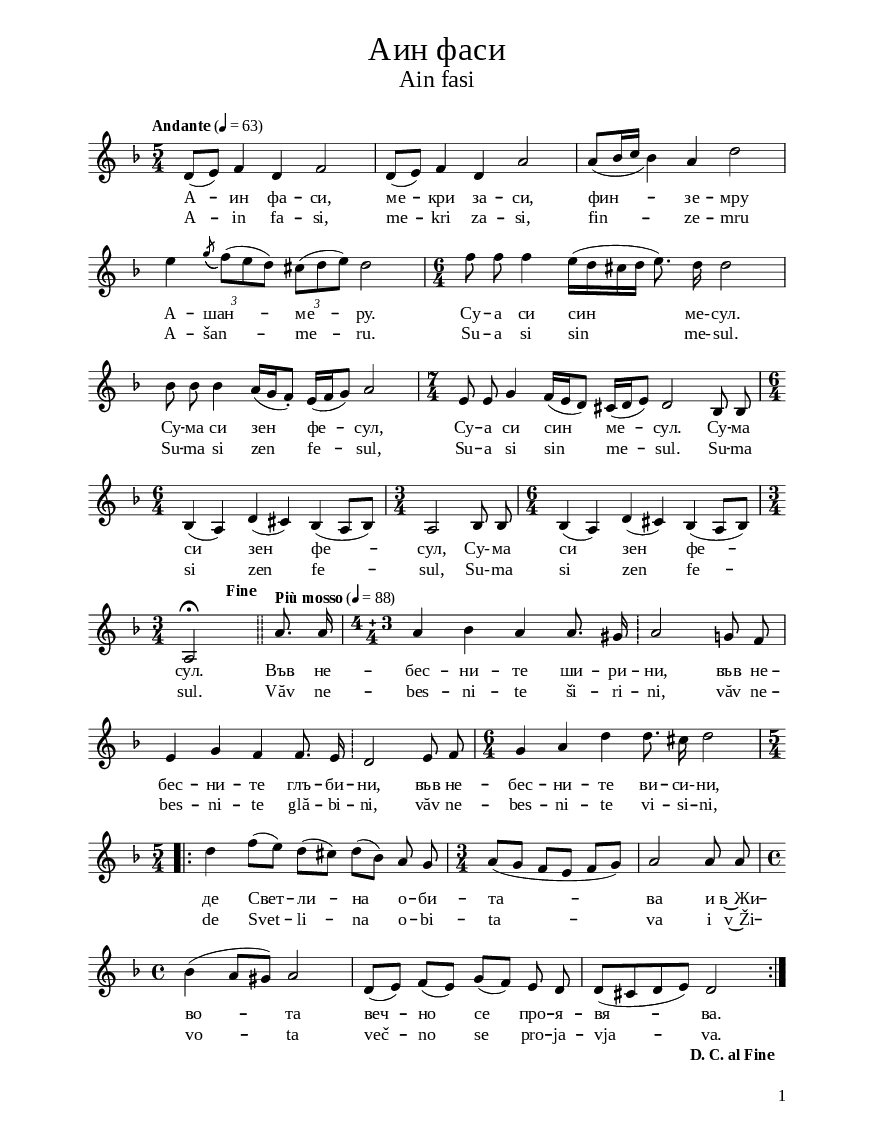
\version "2.24.1"

% include paper part and global functions
\include "include/globals.ily"

\bookpart {
  \label #'ref135
  \tocItem \markup "Аин фаси – Ain fasi"
  \include "include/bookpart-paper.ily"
  \score {
    \include "include/score-layout.ily"

    \new Voice \relative c' {
      \clef treble
      \key d \minor

      \time 5/4
      \tempoFunc "Andante" 4 "63"
      \autoBeamOff
      d8 ( [ e8 ) ]
      f4  d4  f2 | % 2
      d8 ( [  e8 ) ]  f4  d4  a'2
      | % 3
      \stemUp \slurDown a8 ( [ bes16 c16 ] \stemNeutral \slurNeutral bes4
      )  a4 d2 \break | % 4
      e4
      \times 2/3  {
        \once \omit TupletBracket
        \acciaccatura {  g8*3/2 ( } f8 ) ( [
        e8 d8 ) ]
      }

      \times 2/3  {
        cis8 ( [ d8 e8 ) ]
      }
      d2 | % 5
      \time 6/4  | % 5
      f8  f8  f4 e16 ( [
      d16 cis16 d16 ] e8.
      )  d16 d2 \break | % 6
      bes8  bes8  bes4  a16 ( [
      g16  f8 ) -. ]  e16 ( [  f16
      g8 ) ]  a2 | % 7
      \time 7/4  | % 7
      e8  e8   g4  f16 ( [  e16
      d8 ) ]  cis16 ( [  d16  e8 ) ]
      d2  bes8  bes8  \break | % 8
      \time 6/4  | % 8
      bes4 (  a4 )  d4 (  cis4 )
      bes4 (  a8 [  bes8 ) ] | % 9
      \time 3/4  | % 9
      a2  bes8   bes8  |
      \time 6/4  |
      bes4 (  a4 )  d4 (  cis4 )
      bes4 (  a8 [  bes8 ) ] \break | % 11
      \time 3/4  | % 11
      \tempo "                   Fine" a2 ^\fermata \bar "!!"
      \tempoFunc "Più mosso" 4 "88" a'8. a16 | % 12
      \compoundMeter #'((4 3 4 ))  | % 12
      a4 bes4  a4  a8.   gis16 \bar "!"
      a2  g8  f8 | \break % 13
      e4  g4  f4  f8. e16 % 14
      \bar "!" d2  e8 f8 | % 15
      \time 6/4 % 15
      g4  a4 d4 d8.
      cis16
      d2 |  \repeat volta 2 {
        \time 5/4  | % 16
        d4 f8 ( [ e8 ) ]
        d8 ( [ cis8 ) ] d8 [(bes8)] a8 g8 | % 17
        \time 3/4  | % 17
        a8 ( [  g8 ]  f8 [  e8 ]
        f8 [  g8 ) ] | % 18
        a2  a8 a8 \break | % 19

        \time 4/4  | % 19
        bes4 (  a8 [  gis8 ) ]  a2 |
        d,8 ( [  e8 ) ]  f8 ( [  e8 ) ]
        g8 [( f8 )]  e8  d8 | % 21
        d8 ( [  cis8  d8  e8 ) ]
        d2
      }

    }


    \addlyrics {
      A -- ин фа -- си, ме -- кри за --
      си, фин --   зе -- мру А -- шан
      --    ме --  ру. Су
      -- а си син     "ме-" --
      сул. Су -- ма си зен   фе
      --  сул, Су -- а си син
      ме --  сул. Су -- ма си
      зен  фе --  сул, "Су-" --
      ма си  зен  фе  --
      сул. Във не -- бес -- ни -- те ши --
      ри -- ни, във не -- бес -- ни -- те
      глъ -- би -- ни, във не -- бес -- ни
      -- те ви -- "си-" -- ни, де Свет --
      ли -- на  о -- би -- та --
      ва и в~Жи -- во
      --  та веч -- но  се
      про -- я -- вя --   ва.
    }
    \addlyrics {
      A -- in fa -- si, me -- kri za --
      si, fin --   ze -- mru A -- šan
      --    me --  ru. Su
      -- a si sin     "me-" --
      sul. Su -- ma si zen   fe
      --  sul, Su -- a si sin
      me --  sul. Su -- ma si
      zen  fe --  sul, "Su-" --
      ma si  zen  fe  --
      sul. Văv ne -- bes -- ni -- te ši --
      ri -- ni, văv ne -- bes -- ni -- te
      glă -- bi -- ni, văv ne -- bes -- ni
      -- te vi -- si -- ni, de Svet --
      li -- na  o -- bi -- ta --
      va i v~Ži -- vo
      --  ta več -- no  se
      pro -- ja -- vja --   va.
    }

    \header {
      title = \titleFunc "Аин фаси" "Ain fasi"
    }

    \midi{}

  } % score

  \markup \dc-two "D. C. al Fine"""

  \pageBreak


  % include foreign translation(s) of the song
  \version "2.24.1"

\markup \fill-line { \fontsize #deTitleFontSize "Ain fasi" }
\markup \null
\markup \null
\markup \fontsize #deCoupletFontSize {
  \hspace #16
  \override #`(baseline-skip . ,deCoupletBaselineSkip)

  \column {



    \line { " " Ain fasi, mekri zаsi, }
    \line { " " finzemru Ašan meru. }
    \line { " " Sua si sin mesul.}
    \line { " " Suma si zen fesul,}
    \line { " " Sua si sin mesul. }
    \line { " " Suma si zen  fesul, }
    \line { " "  Suma si  zen  fesul. }

    \line { " "}
    \line { " "In den himmlischen Weiten,}

    \line { " "in den himmlischen Tiefen,}

    \line { " "in den himmlischen Höhen,}

    \line { " "dort, wo das Licht wohnt}

    \line { " "und sich immerdar im Leben äußert. }


  }
}


} % bookpart
